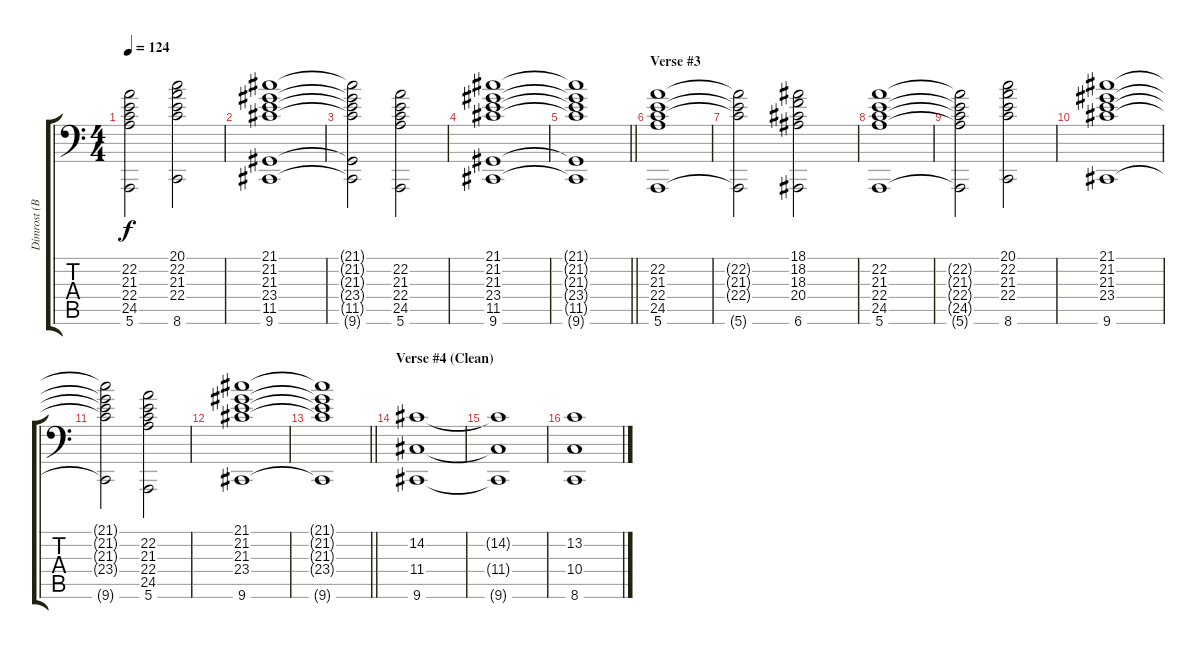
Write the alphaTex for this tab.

\track ("Dimrost (Bass Strings)" "Dimrost (B") {instrument stringensemble1}
\staff {score tabs}
\tuning (E3 B2 G2 D2 A1 E1) {hide}
\ts (4 4)
\tempo 124
\clef f4
\ks c
(22.2{t} 21.3{t} 22.4{t} 24.5{t} 5.6{t}).2{dy f} (20.1 22.2 21.3 22.4 8.6).2 |
(21.1 21.2 21.3 23.4 11.5 9.6).1 |
(21.1{t} 21.2{t} 21.3{t} 23.4{t} 11.5{t} 9.6{t}).2 (22.2 21.3 22.4 24.5 5.6).2 |
(21.1 21.2 21.3 23.4 11.5 9.6).1 |
\barLineRight lightlight
(21.1{t} 21.2{t} 21.3{t} 23.4{t} 11.5{t} 9.6{t}).1 |
\section ("" "Verse #3")
(22.2 21.3 22.4 24.5 5.6).1 |
(22.2{t} 21.3{t} 22.4{t} 5.6{t}).2 (18.1 18.2 18.3 20.4 6.6).2 |
(22.2 21.3 22.4 24.5 5.6).1 |
(22.2{t} 21.3{t} 22.4{t} 24.5{t} 5.6{t}).2 (20.1 22.2 21.3 22.4 8.6).2 |
(21.1 21.2 21.3 23.4 9.6).1 |
(21.1{t} 21.2{t} 21.3{t} 23.4{t} 9.6{t}).2 (22.2 21.3 22.4 24.5 5.6).2 |
(21.1 21.2 21.3 23.4 9.6).1 |
\barLineRight lightlight
(21.1{t} 21.2{t} 21.3{t} 23.4{t} 9.6{t}).1 |
\section ("" "Verse #4 (Clean)")
(14.2 11.4 9.6).1 |
(14.2{t} 11.4{t} 9.6{t}).1 |
(13.2 10.4 8.6).1
